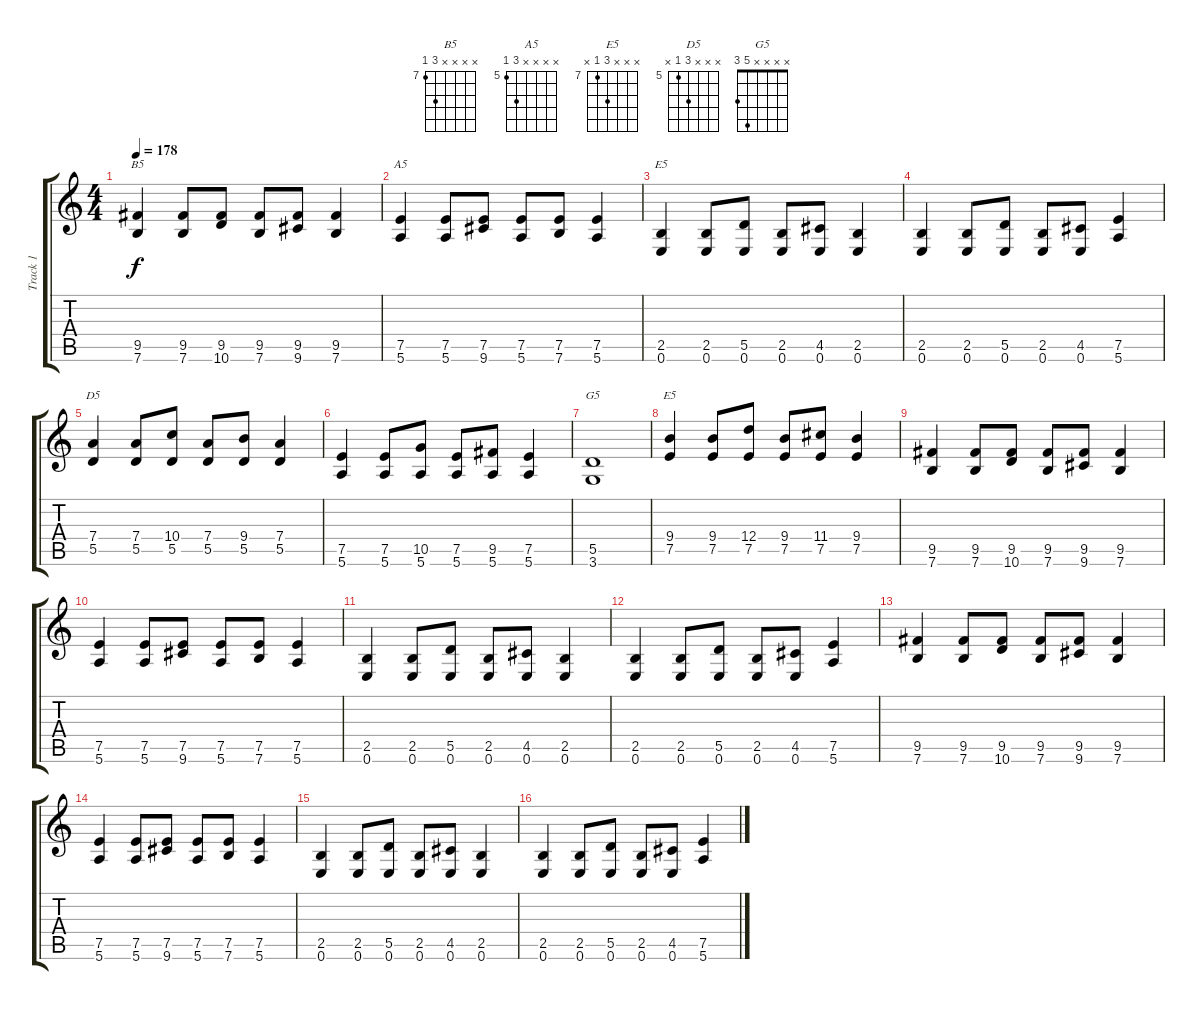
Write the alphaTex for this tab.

\track ("Track 1" "Track 1") {instrument distortionguitar}
\staff {score tabs}
\tuning (E4 B3 G3 D3 A2 E2) {hide}
\chord ("B5" x x x x 9 7) {firstfret 7}
\chord ("A5" x x x x 7 5) {firstfret 5}
\chord ("E5" x x x x 2 0)
\chord ("D5" x x x 7 5 x) {firstfret 5}
\chord ("G5" x x x x 5 3)
\chord ("E5" x x x 9 7 x) {firstfret 7}
\ts (4 4)
\tempo 178
\clef g2
\ks c
(9.5 7.6).4{ch "B5" dy f} (9.5 7.6).8 (9.5 10.6).8 (9.5 7.6).8 (9.5 9.6).8 (9.5 7.6).4 |
(7.5 5.6).4{ch "A5"} (7.5 5.6).8 (7.5 9.6).8 (7.5 5.6).8 (7.5 7.6).8 (7.5 5.6).4 |
(2.5 0.6).4{ch "E5"} (2.5 0.6).8 (5.5 0.6).8 (2.5 0.6).8 (4.5 0.6).8 (2.5 0.6).4 |
(2.5 0.6).4 (2.5 0.6).8 (5.5 0.6).8 (2.5 0.6).8 (4.5 0.6).8 (7.5 5.6).4 |
(7.4 5.5).4{ch "D5"} (7.4 5.5).8 (10.4 5.5).8 (7.4 5.5).8 (9.4 5.5).8 (7.4 5.5).4 |
(7.5 5.6).4 (7.5 5.6).8 (10.5 5.6).8 (7.5 5.6).8 (9.5 5.6).8 (7.5 5.6).4 |
(5.5 3.6).1{ch "G5"} |
(9.4 7.5).4{ch "E5"} (9.4 7.5).8 (12.4 7.5).8 (9.4 7.5).8 (11.4 7.5).8 (9.4 7.5).4 |
(9.5 7.6).4 (9.5 7.6).8 (9.5 10.6).8 (9.5 7.6).8 (9.5 9.6).8 (9.5 7.6).4 |
(7.5 5.6).4 (7.5 5.6).8 (7.5 9.6).8 (7.5 5.6).8 (7.5 7.6).8 (7.5 5.6).4 |
(2.5 0.6).4 (2.5 0.6).8 (5.5 0.6).8 (2.5 0.6).8 (4.5 0.6).8 (2.5 0.6).4 |
(2.5 0.6).4 (2.5 0.6).8 (5.5 0.6).8 (2.5 0.6).8 (4.5 0.6).8 (7.5 5.6).4 |
(9.5 7.6).4 (9.5 7.6).8 (9.5 10.6).8 (9.5 7.6).8 (9.5 9.6).8 (9.5 7.6).4 |
(7.5 5.6).4 (7.5 5.6).8 (7.5 9.6).8 (7.5 5.6).8 (7.5 7.6).8 (7.5 5.6).4 |
(2.5 0.6).4 (2.5 0.6).8 (5.5 0.6).8 (2.5 0.6).8 (4.5 0.6).8 (2.5 0.6).4 |
(2.5 0.6).4 (2.5 0.6).8 (5.5 0.6).8 (2.5 0.6).8 (4.5 0.6).8 (7.5 5.6).4
